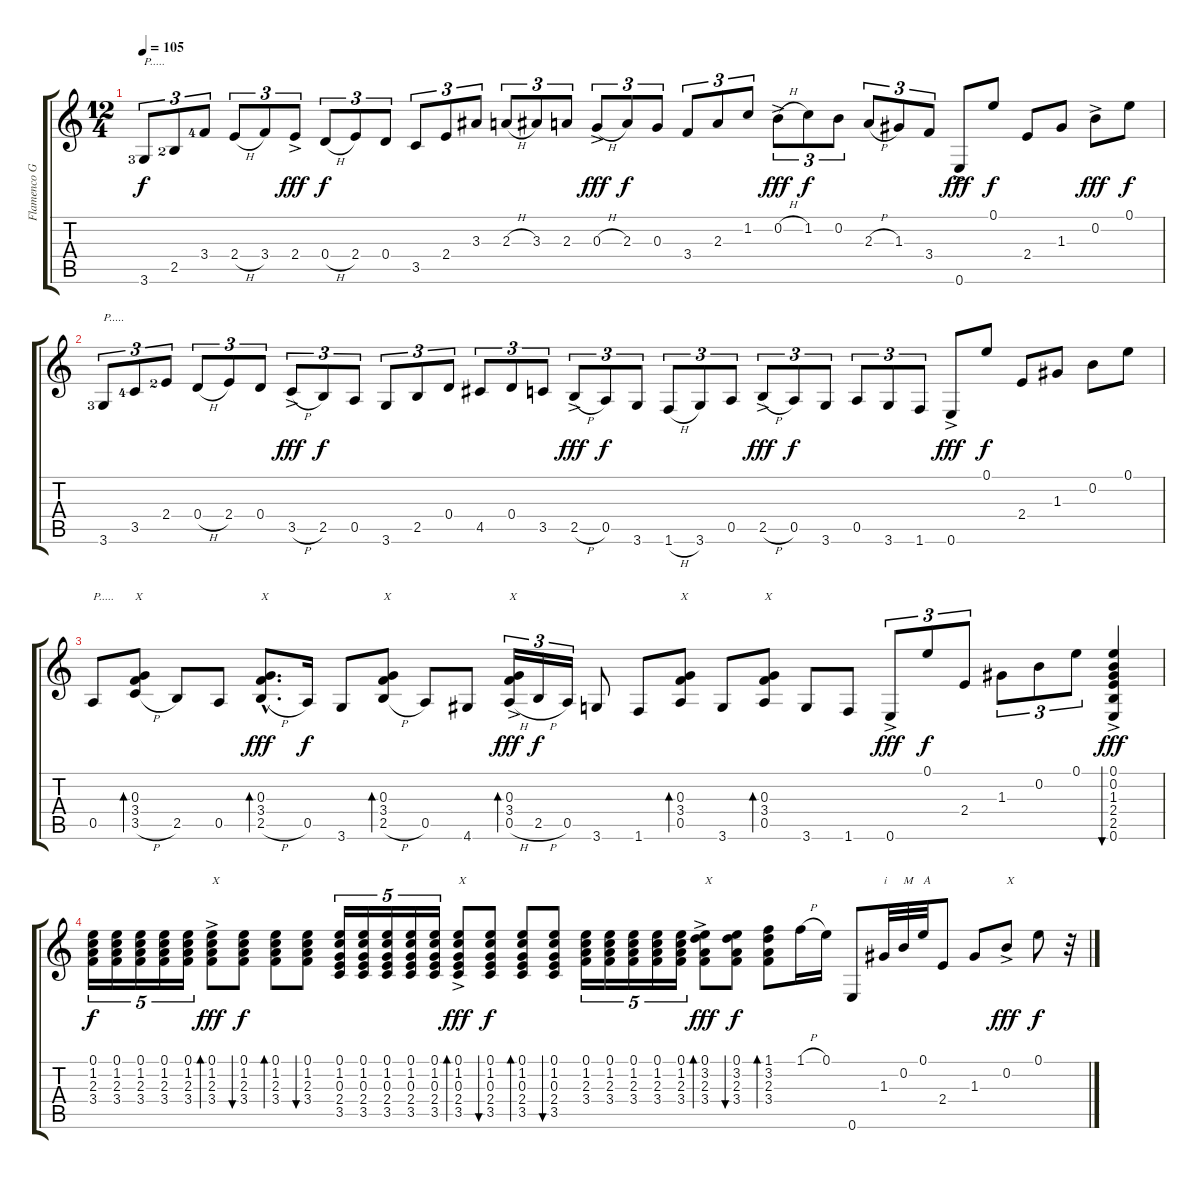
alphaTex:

\track ("Flamenco Guitar" "Flamenco G") {instrument acousticguitarnylon}
\staff {score tabs}
\tuning (E4 B3 G3 D3 A2 E2) {hide}
\ts (12 4)
\tempo 105
\clef g2
\ks c
3.6{lf 4}.8{tu (3 2) txt "P....." dy f} 2.5{lf 3}.8{tu (3 2)} 3.4{lf 5}.8{tu (3 2)} 2.4{h}.8{tu (3 2)} 3.4.8{tu (3 2)} 2.4{ac}.8{tu (3 2) dy fff} 0.4{h}.8{tu (3 2) dy f} 2.4.8{tu (3 2)} 0.4.8{tu (3 2)} 3.5.8{tu (3 2)} 2.4.8{tu (3 2)} 3.3.8{tu (3 2)} 2.3{h}.8{tu (3 2)} 3.3.8{tu (3 2)} 2.3.8{tu (3 2)} 0.3{h ac}.8{tu (3 2) dy fff} 2.3.8{tu (3 2) dy f} 0.3.8{tu (3 2)} 3.4.8{tu (3 2)} 2.3.8{tu (3 2)} 1.2.8{tu (3 2)} 0.2{h ac}.8{tu (3 2) dy fff} 1.2.8{tu (3 2) dy f} 0.2.8{tu (3 2)} 2.3{h}.8{tu (3 2)} 1.3.8{tu (3 2)} 3.4.8{tu (3 2)} 0.6{ac}.8{dy fff} 0.1.8{dy f} 2.4.8 1.3.8 0.2{ac}.8{dy fff} 0.1.8{dy f} |
3.6{lf 4}.8{tu (3 2) txt "P....."} 3.5{lf 5}.8{tu (3 2)} 2.4{lf 3}.8{tu (3 2)} 0.4{h}.8{tu (3 2)} 2.4.8{tu (3 2)} 0.4.8{tu (3 2)} 3.5{h ac}.8{tu (3 2) dy fff} 2.5.8{tu (3 2) dy f} 0.5.8{tu (3 2)} 3.6.8{tu (3 2)} 2.5.8{tu (3 2)} 0.4.8{tu (3 2)} 4.5.8{tu (3 2)} 0.4.8{tu (3 2)} 3.5.8{tu (3 2)} 2.5{h ac}.8{tu (3 2) dy fff} 0.5.8{tu (3 2) dy f} 3.6.8{tu (3 2)} 1.6{h}.8{tu (3 2)} 3.6.8{tu (3 2)} 0.5.8{tu (3 2)} 2.5{h ac}.8{tu (3 2) dy fff} 0.5.8{tu (3 2) dy f} 3.6.8{tu (3 2)} 0.5.8{tu (3 2)} 3.6.8{tu (3 2)} 1.6.8{tu (3 2)} 0.6{ac}.8{dy fff} 0.1.8{dy f} 2.4.8 1.3.8 0.2.8 0.1.8 |
0.5.8{txt "P....."} (0.3 3.4 3.5{h}).8{bd 60 txt "X"} 2.5.8 0.5.8 (0.3{hac} 3.4{hac} 2.5{h hac}).8{d bd 60 txt "X" dy fff} 0.5.16{dy f} 3.6.8 (0.3 3.4 2.5{h}).8{bd 60 txt "X"} 0.5.8 4.6.8 (0.3{ac} 3.4 0.5{h}).16{tu (3 2) bd 60 txt "X" dy fff} 2.5{h}.16{tu (3 2) dy f} 0.5.16{tu (3 2)} 3.6.8 1.6.8 (0.3 3.4 0.5).8{bd 60 txt "X"} 3.6.8 (0.3 3.4 0.5).8{bd 60 txt "X"} 3.6.8 1.6.8 0.6{ac}.8{tu (3 2) dy fff} 0.1.8{tu (3 2) dy f} 2.4.8{tu (3 2)} 1.3.8{tu (3 2)} 0.2.8{tu (3 2)} 0.1.8{tu (3 2)} (0.1 0.2{ac} 1.3 2.4 2.5 0.6).4{bu 60 dy fff} |
(0.1 1.2 2.3 3.4).16{tu (5 4) dy f} (0.1 1.2 2.3 3.4).16{tu (5 4)} (0.1 1.2 2.3 3.4).16{tu (5 4)} (0.1 1.2 2.3 3.4).16{tu (5 4)} (0.1 1.2 2.3 3.4).16{tu (5 4)} (0.1 1.2{ac} 2.3 3.4).8{bd 60 txt "X" dy fff} (0.1 1.2 2.3 3.4).8{bu 60 dy f} (0.1 1.2 2.3 3.4).8{bd 60} (0.1 1.2 2.3 3.4).8{bu 60} (0.1 1.2 0.3 2.4 3.5).16{tu (5 4)} (0.1 1.2 0.3 2.4 3.5).16{tu (5 4)} (0.1 1.2 0.3 2.4 3.5).16{tu (5 4)} (0.1 1.2 0.3 2.4 3.5).16{tu (5 4)} (0.1 1.2 0.3 2.4 3.5).16{tu (5 4)} (0.1 1.2{ac} 0.3 2.4 3.5).8{bd 60 txt "X" dy fff} (0.1 1.2 0.3 2.4 3.5).8{bu 60 dy f} (0.1 1.2 0.3 2.4 3.5).8{bd 60} (0.1 1.2 0.3 2.4 3.5).8{bu 60} (0.1 1.2 2.3 3.4).16{tu (5 4)} (0.1 1.2 2.3 3.4).16{tu (5 4)} (0.1 1.2 2.3 3.4).16{tu (5 4)} (0.1 1.2 2.3 3.4).16{tu (5 4)} (0.1 1.2 2.3 3.4).16{tu (5 4)} (0.1 3.2{ac} 2.3 3.4).8{bd 60 txt "X" dy fff} (0.1 3.2 2.3 3.4).8{bu 60 dy f} (1.1 3.2 2.3 3.4).8{bd 60} 1.1{h}.16 0.1.16 0.6.8 1.3.32{txt "i"} 0.2.32{txt "M"} 0.1.32{txt "A"} 2.4.8 1.3.8 0.2{ac}.8{txt "X" dy fff} 0.1.8{dy f} r.32
